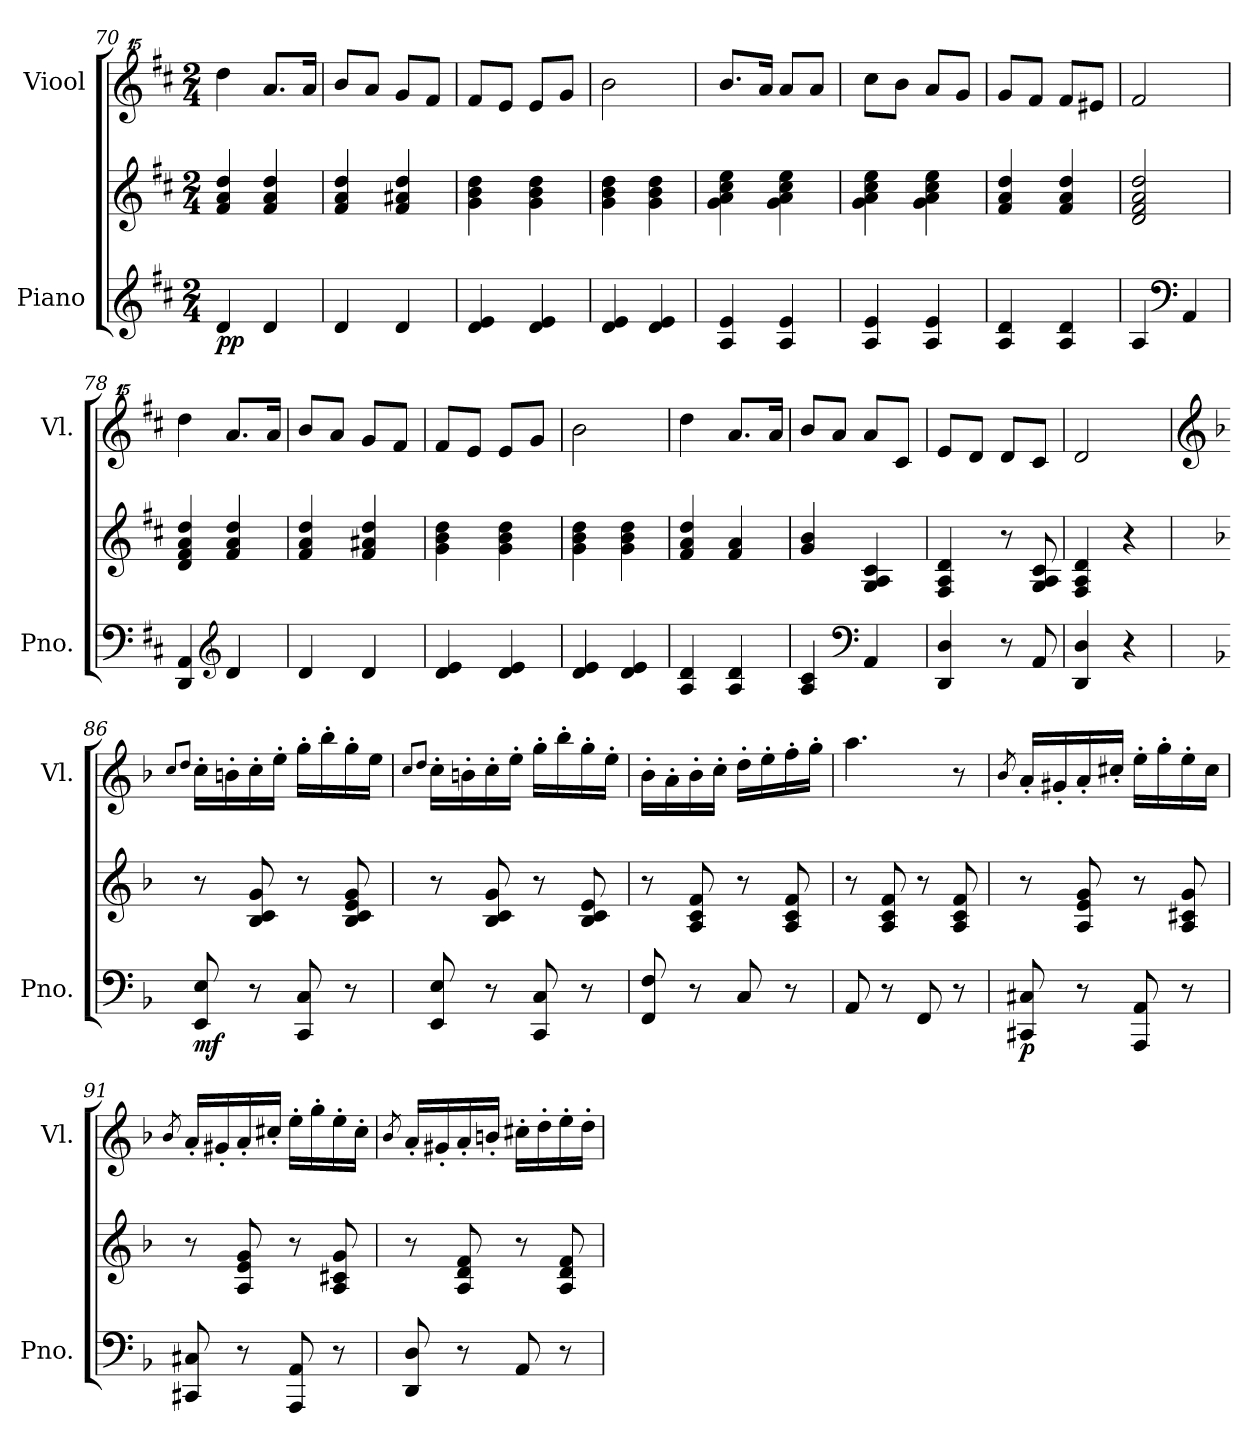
**kern	**kern	**dynam	**kern
*part2	*part2	*part2	*part1
*staff3	*staff2	*staff2/3	*staff1
*I"Piano	*	*	*I"Viool
*I'Pno.	*	*	*I'Vl.
*clefG2	*clefG2	*	*clefG^^2
*k[f#c#]	*k[f#c#]	*	*k[f#c#]
*M2/4	*M2/4	*	*M2/4
=70	=70	=70	=70
!	!	!LO:DY:b=2	!
4d/	4f#/ 4a/ 4dd/	pp	4dddd\
4d/	4f#/ 4a/ 4dd/	.	8.aaa/L
.	.	.	16aaa/Jk
=71	=71	=71	=71
4d/	4f#/ 4a/ 4dd/	.	8bbb/L
.	.	.	8aaa/J
4d/	4f#/ 4a#X/ 4dd/	.	8ggg/L
.	.	.	8fff#/J
=72	=72	=72	=72
4d/ 4e/	4g\ 4b\ 4dd\	.	8fff#/L
.	.	.	8eee/J
4d/ 4e/	4g\ 4b\ 4dd\	.	8eee/L
.	.	.	8ggg/J
=73	=73	=73	=73
4d/ 4e/	4g\ 4b\ 4dd\	.	2bbb\
4d/ 4e/	4g\ 4b\ 4dd\	.	.
=74	=74	=74	=74
4A/ 4e/	4g\ 4a\ 4cc#\ 4ee\	.	8.bbb/L
.	.	.	16aaa/Jk
4A/ 4e/	4g\ 4a\ 4cc#\ 4ee\	.	8aaa/L
.	.	.	8aaa/J
=75	=75	=75	=75
4A/ 4e/	4g\ 4a\ 4cc#\ 4ee\	.	8cccc#\L
.	.	.	8bbb\J
4A/ 4e/	4g\ 4a\ 4cc#\ 4ee\	.	8aaa/L
.	.	.	8ggg/J
!!LO:PB:g=z
=76	=76	=76	=76
4A/ 4d/	4f#/ 4a/ 4dd/	.	8ggg/L
.	.	.	8fff#/J
4A/ 4d/	4f#/ 4a/ 4dd/	.	8fff#/L
.	.	.	8eee#X/J
=77	=77	=77	=77
4A/	2d/ 2f#/ 2a/ 2dd/	.	2fff#/
*clefF4	*	*	*
4AA/	.	.	.
=78	=78	=78	=78
4DD/ 4AA/	4d/ 4f#/ 4a/ 4dd/	.	4dddd\
*clefG2	*	*	*
4d/	4f#/ 4a/ 4dd/	.	8.aaa/L
.	.	.	16aaa/Jk
=79	=79	=79	=79
4d/	4f#/ 4a/ 4dd/	.	8bbb/L
.	.	.	8aaa/J
4d/	4f#/ 4a#X/ 4dd/	.	8ggg/L
.	.	.	8fff#/J
=80	=80	=80	=80
4d/ 4e/	4g\ 4b\ 4dd\	.	8fff#/L
.	.	.	8eee/J
4d/ 4e/	4g\ 4b\ 4dd\	.	8eee/L
.	.	.	8ggg/J
=81	=81	=81	=81
4d/ 4e/	4g\ 4b\ 4dd\	.	2bbb\
4d/ 4e/	4g\ 4b\ 4dd\	.	.
=82	=82	=82	=82
4A/ 4d/	4f#/ 4a/ 4dd/	.	4dddd\
4A/ 4d/	4f#/ 4a/	.	8.aaa/L
.	.	.	16aaa/Jk
!!LO:LB:g=z
=83	=83	=83	=83
4A/ 4c#/	4g/ 4b/	.	8bbb/L
.	.	.	8aaa/J
*clefF4	*	*	*
4AA/	4G/ 4A/ 4c#/	.	8aaa/L
.	.	.	8ccc#/J
=84	=84	=84	=84
4DD/ 4D/	4F#/ 4A/ 4d/	.	8eee/L
.	.	.	8ddd/J
8r	8r	.	8ddd/L
8AA/	8G/ 8A/ 8c#/	.	8ccc#/J
=85	=85	=85	=85
4DD/ 4D/	4F#/ 4A/ 4d/	.	2ddd/
4r	4r	.	.
=86	=86	=86	=86
*	*	*	*clefG2
*k[b-]	*k[b-]	*	*k[b-]
*	*	*	*MM150
.	.	.	8qcc/L
.	.	.	8qdd/J
!	!	!LO:DY:b=2	!
8EE/ 8E/	8r	mf	16cc'\LL
.	.	.	16bn'\
8r	8B-/ 8c/ 8g/	.	16cc'\
.	.	.	16ee'\JJ
8CC/ 8C/	8r	.	16gg'\LL
.	.	.	16bb-'\
8r	8B-/ 8c/ 8e/ 8g/	.	16gg'\
.	.	.	16ee\JJ
=87	=87	=87	=87
.	.	.	8qcc/L
.	.	.	8qdd/J
8EE/ 8E/	8r	.	16cc'\LL
.	.	.	16bn'\
8r	8B-/ 8c/ 8g/	.	16cc'\
.	.	.	16ee'\JJ
8CC/ 8C/	8r	.	16gg'\LL
.	.	.	16bb-'\
8r	8B-/ 8c/ 8e/	.	16gg'\
.	.	.	16ee'\JJ
!!LO:LB:g=z
=88	=88	=88	=88
8FF/ 8F/	8r	.	16b-'\LL
.	.	.	16a'\
8r	8A/ 8c/ 8f/	.	16b-'\
.	.	.	16cc'\JJ
8C/	8r	.	16dd'\LL
.	.	.	16ee'\
8r	8A/ 8c/ 8f/	.	16ff'\
.	.	.	16gg'\JJ
=89	=89	=89	=89
8AA/	8r	.	4.aa\
8r	8A/ 8c/ 8f/	.	.
8FF/	8r	.	.
8r	8A/ 8c/ 8f/	.	8r
=90	=90	=90	=90
.	.	.	8qb-/
!	!	!LO:DY:b=2	!
8CC#X/ 8C#X/	8r	p	16a'/LL
.	.	.	16g#X'/
8r	8A/ 8e/ 8g/	.	16a'/
.	.	.	16cc#X'/JJ
8AAA/ 8AA/	8r	.	16ee'\LL
.	.	.	16gg'\
8r	8A/ 8c#X/ 8g/	.	16ee'\
.	.	.	16cc#\JJ
=91	=91	=91	=91
.	.	.	8qb-/
8CC#X/ 8C#X/	8r	.	16a'/LL
.	.	.	16g#X'/
8r	8A/ 8e/ 8g/	.	16a'/
.	.	.	16cc#X'/JJ
8AAA/ 8AA/	8r	.	16ee'\LL
.	.	.	16gg'\
8r	8A/ 8c#X/ 8g/	.	16ee'\
.	.	.	16cc#'\JJ
!!LO:LB:g=z
=92	=92	=92	=92
.	.	.	8qb-/
8DD/ 8D/	8r	.	16a'/LL
.	.	.	16g#X'/
8r	8A/ 8d/ 8f/	.	16a'/
.	.	.	16bn'/JJ
8AA/	8r	.	16cc#X'\LL
.	.	.	16dd'\
8r	8A/ 8d/ 8f/	.	16ee'\
.	.	.	16dd'\JJ
=	=	=	=
*-	*-	*-	*-
